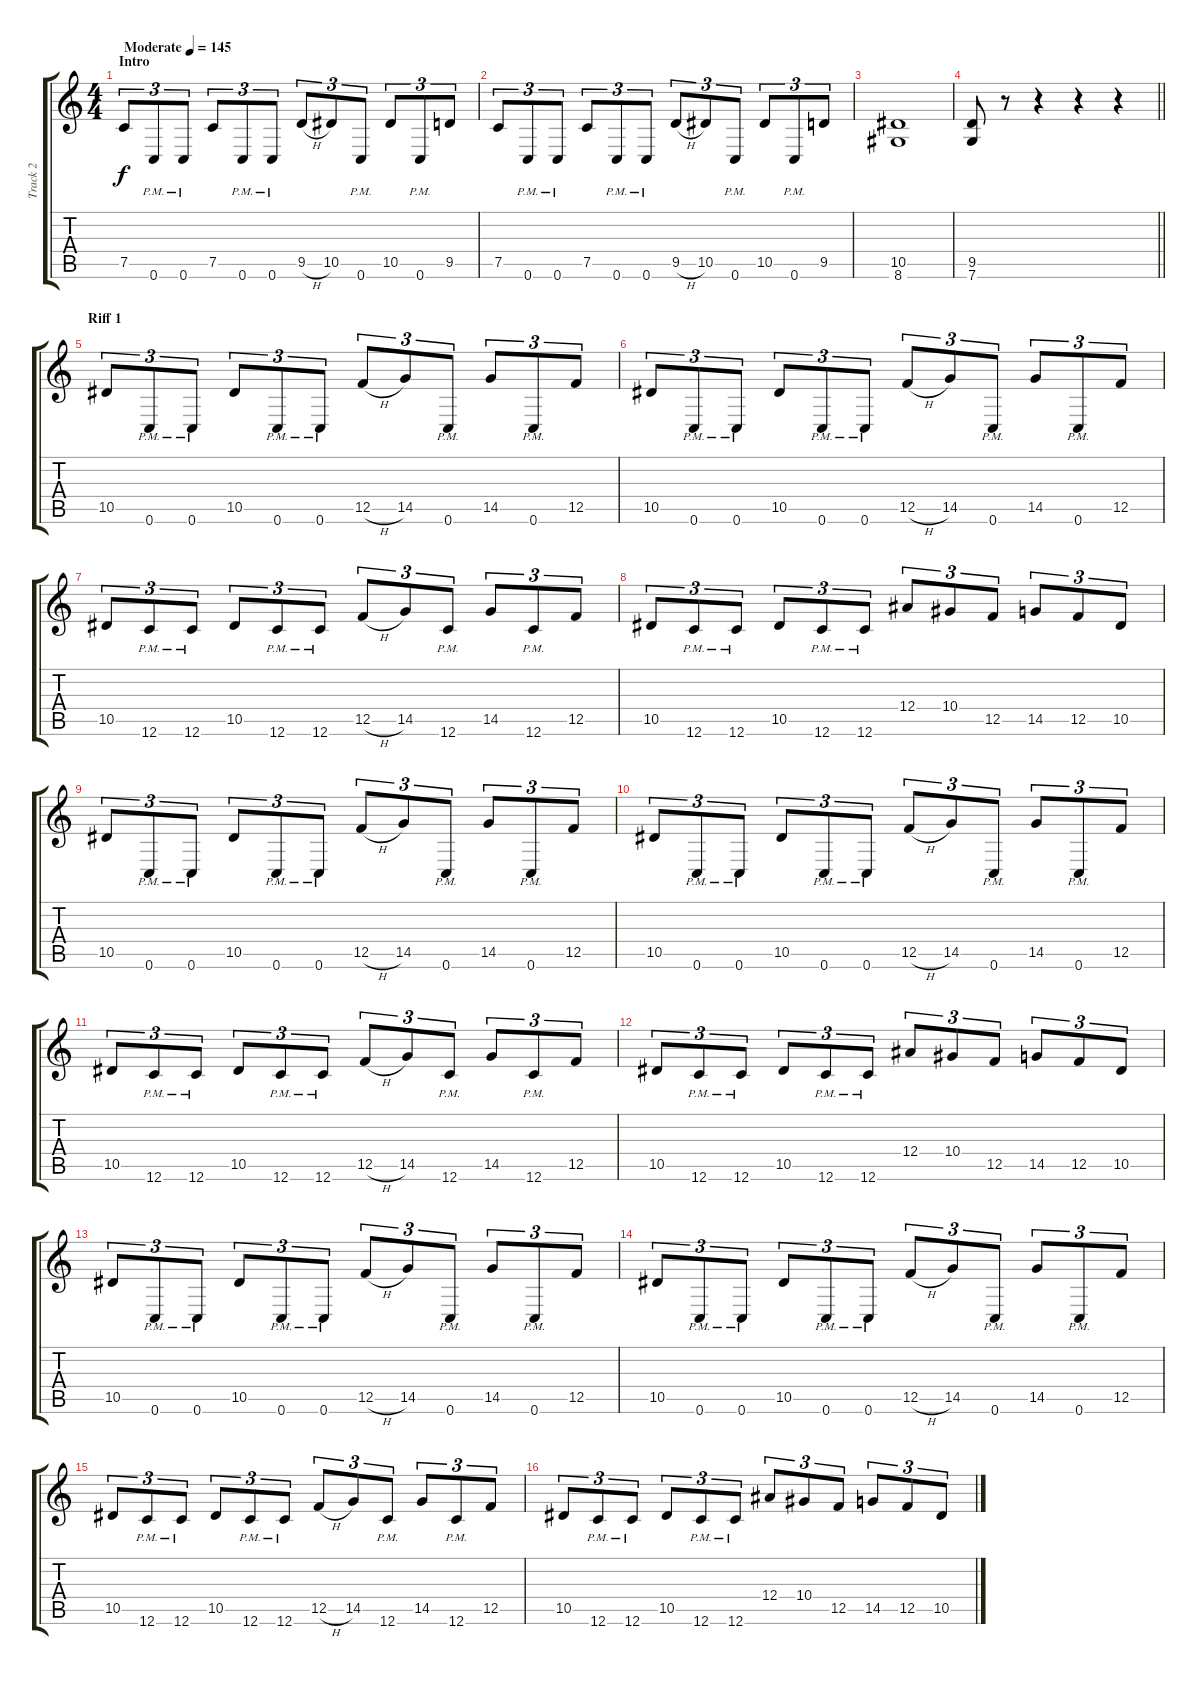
\track ("Track 2" "Track 2") {instrument overdrivenguitar}
\staff {score tabs}
\tuning (C4 G3 Eb3 Bb2 F2 C2) {hide}
\ts (4 4)
\section ("" "Intro")
\tempo (145 "Moderate")
\clef g2
\ks c
7.5.8{tu (3 2) dy f instrument overdrivenguitar} 0.6{pm}.8{tu (3 2)} 0.6{pm}.8{tu (3 2)} 7.5.8{tu (3 2)} 0.6{pm}.8{tu (3 2)} 0.6{pm}.8{tu (3 2)} 9.5{h}.8{tu (3 2)} 10.5.8{tu (3 2)} 0.6{pm}.8{tu (3 2)} 10.5.8{tu (3 2)} 0.6{pm}.8{tu (3 2)} 9.5.8{tu (3 2)} |
7.5.8{tu (3 2)} 0.6{pm}.8{tu (3 2)} 0.6{pm}.8{tu (3 2)} 7.5.8{tu (3 2)} 0.6{pm}.8{tu (3 2)} 0.6{pm}.8{tu (3 2)} 9.5{h}.8{tu (3 2)} 10.5.8{tu (3 2)} 0.6{pm}.8{tu (3 2)} 10.5.8{tu (3 2)} 0.6{pm}.8{tu (3 2)} 9.5.8{tu (3 2)} |
(10.5 8.6).1 |
\barLineRight lightlight
(9.5 7.6).8 r.8 r.4 r.4 r.4 |
\section ("" "Riff 1")
10.5.8{tu (3 2)} 0.6{pm}.8{tu (3 2)} 0.6{pm}.8{tu (3 2)} 10.5.8{tu (3 2)} 0.6{pm}.8{tu (3 2)} 0.6{pm}.8{tu (3 2)} 12.5{h}.8{tu (3 2)} 14.5.8{tu (3 2)} 0.6{pm}.8{tu (3 2)} 14.5.8{tu (3 2)} 0.6{pm}.8{tu (3 2)} 12.5.8{tu (3 2)} |
10.5.8{tu (3 2)} 0.6{pm}.8{tu (3 2)} 0.6{pm}.8{tu (3 2)} 10.5.8{tu (3 2)} 0.6{pm}.8{tu (3 2)} 0.6{pm}.8{tu (3 2)} 12.5{h}.8{tu (3 2)} 14.5.8{tu (3 2)} 0.6{pm}.8{tu (3 2)} 14.5.8{tu (3 2)} 0.6{pm}.8{tu (3 2)} 12.5.8{tu (3 2)} |
10.5.8{tu (3 2)} 12.6{pm}.8{tu (3 2)} 12.6{pm}.8{tu (3 2)} 10.5.8{tu (3 2)} 12.6{pm}.8{tu (3 2)} 12.6{pm}.8{tu (3 2)} 12.5{h}.8{tu (3 2)} 14.5.8{tu (3 2)} 12.6{pm}.8{tu (3 2)} 14.5.8{tu (3 2)} 12.6{pm}.8{tu (3 2)} 12.5.8{tu (3 2)} |
10.5.8{tu (3 2)} 12.6{pm}.8{tu (3 2)} 12.6{pm}.8{tu (3 2)} 10.5.8{tu (3 2)} 12.6{pm}.8{tu (3 2)} 12.6{pm}.8{tu (3 2)} 12.4.8{tu (3 2)} 10.4.8{tu (3 2)} 12.5.8{tu (3 2)} 14.5.8{tu (3 2)} 12.5.8{tu (3 2)} 10.5.8{tu (3 2)} |
10.5.8{tu (3 2)} 0.6{pm}.8{tu (3 2)} 0.6{pm}.8{tu (3 2)} 10.5.8{tu (3 2)} 0.6{pm}.8{tu (3 2)} 0.6{pm}.8{tu (3 2)} 12.5{h}.8{tu (3 2)} 14.5.8{tu (3 2)} 0.6{pm}.8{tu (3 2)} 14.5.8{tu (3 2)} 0.6{pm}.8{tu (3 2)} 12.5.8{tu (3 2)} |
10.5.8{tu (3 2)} 0.6{pm}.8{tu (3 2)} 0.6{pm}.8{tu (3 2)} 10.5.8{tu (3 2)} 0.6{pm}.8{tu (3 2)} 0.6{pm}.8{tu (3 2)} 12.5{h}.8{tu (3 2)} 14.5.8{tu (3 2)} 0.6{pm}.8{tu (3 2)} 14.5.8{tu (3 2)} 0.6{pm}.8{tu (3 2)} 12.5.8{tu (3 2)} |
10.5.8{tu (3 2)} 12.6{pm}.8{tu (3 2)} 12.6{pm}.8{tu (3 2)} 10.5.8{tu (3 2)} 12.6{pm}.8{tu (3 2)} 12.6{pm}.8{tu (3 2)} 12.5{h}.8{tu (3 2)} 14.5.8{tu (3 2)} 12.6{pm}.8{tu (3 2)} 14.5.8{tu (3 2)} 12.6{pm}.8{tu (3 2)} 12.5.8{tu (3 2)} |
10.5.8{tu (3 2)} 12.6{pm}.8{tu (3 2)} 12.6{pm}.8{tu (3 2)} 10.5.8{tu (3 2)} 12.6{pm}.8{tu (3 2)} 12.6{pm}.8{tu (3 2)} 12.4.8{tu (3 2)} 10.4.8{tu (3 2)} 12.5.8{tu (3 2)} 14.5.8{tu (3 2)} 12.5.8{tu (3 2)} 10.5.8{tu (3 2)} |
10.5.8{tu (3 2)} 0.6{pm}.8{tu (3 2)} 0.6{pm}.8{tu (3 2)} 10.5.8{tu (3 2)} 0.6{pm}.8{tu (3 2)} 0.6{pm}.8{tu (3 2)} 12.5{h}.8{tu (3 2)} 14.5.8{tu (3 2)} 0.6{pm}.8{tu (3 2)} 14.5.8{tu (3 2)} 0.6{pm}.8{tu (3 2)} 12.5.8{tu (3 2)} |
10.5.8{tu (3 2)} 0.6{pm}.8{tu (3 2)} 0.6{pm}.8{tu (3 2)} 10.5.8{tu (3 2)} 0.6{pm}.8{tu (3 2)} 0.6{pm}.8{tu (3 2)} 12.5{h}.8{tu (3 2)} 14.5.8{tu (3 2)} 0.6{pm}.8{tu (3 2)} 14.5.8{tu (3 2)} 0.6{pm}.8{tu (3 2)} 12.5.8{tu (3 2)} |
10.5.8{tu (3 2)} 12.6{pm}.8{tu (3 2)} 12.6{pm}.8{tu (3 2)} 10.5.8{tu (3 2)} 12.6{pm}.8{tu (3 2)} 12.6{pm}.8{tu (3 2)} 12.5{h}.8{tu (3 2)} 14.5.8{tu (3 2)} 12.6{pm}.8{tu (3 2)} 14.5.8{tu (3 2)} 12.6{pm}.8{tu (3 2)} 12.5.8{tu (3 2)} |
10.5.8{tu (3 2)} 12.6{pm}.8{tu (3 2)} 12.6{pm}.8{tu (3 2)} 10.5.8{tu (3 2)} 12.6{pm}.8{tu (3 2)} 12.6{pm}.8{tu (3 2)} 12.4.8{tu (3 2)} 10.4.8{tu (3 2)} 12.5.8{tu (3 2)} 14.5.8{tu (3 2)} 12.5.8{tu (3 2)} 10.5.8{tu (3 2)}
